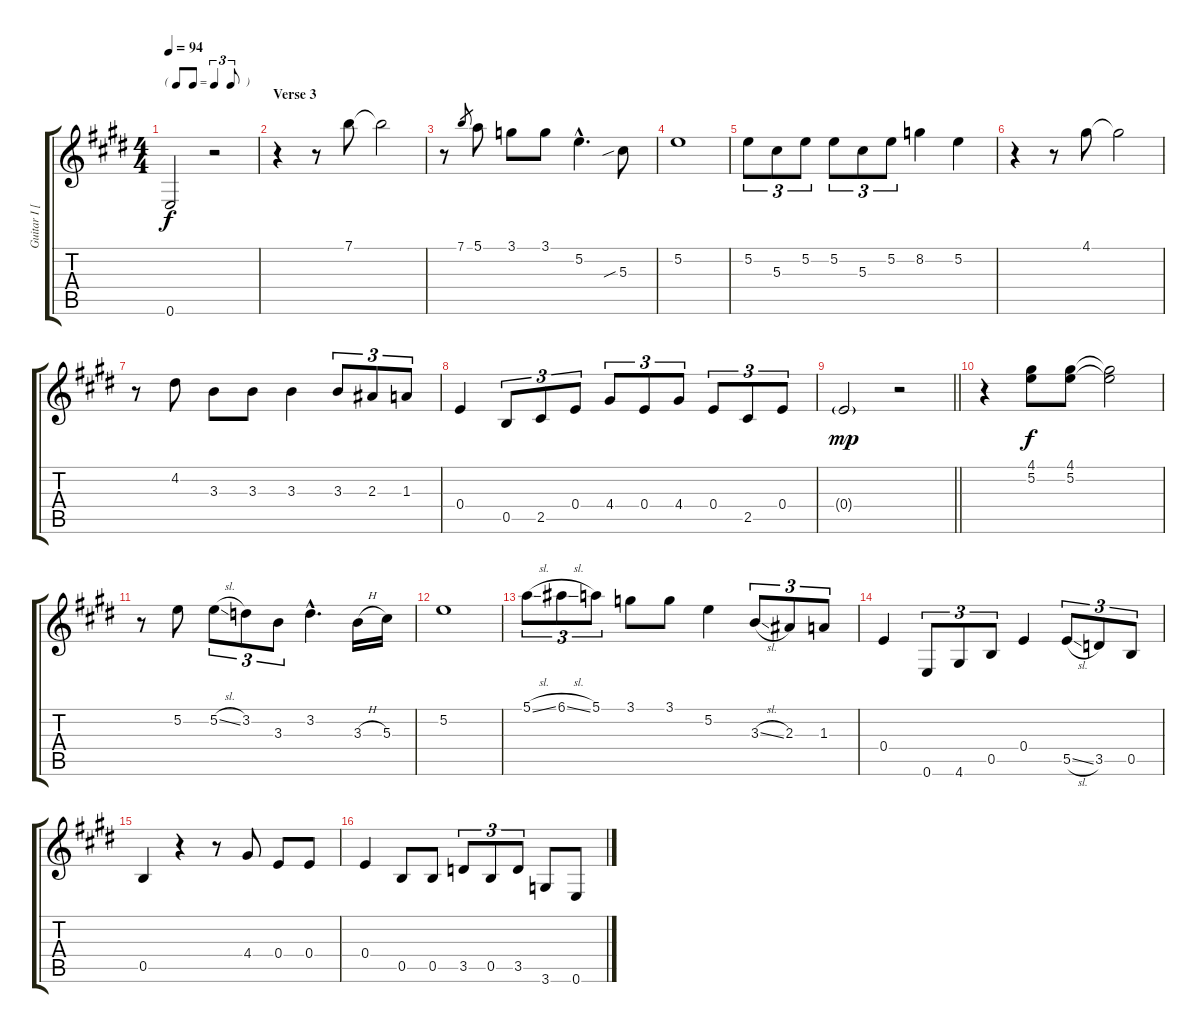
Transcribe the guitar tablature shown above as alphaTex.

\track ("Guitar I [Eric Clapton]" "Guitar I [") {instrument acousticguitarsteel}
\staff {score tabs}
\tuning (E4 B3 Ab3 E3 B2 E2) {hide}
\ts (4 4)
\tf triplet8th
\tempo 94
\clef g2
\ks e
0.6.2{dy f} r.2 |
\section ("" "Verse 3")
r.4 r.8 7.1.8 7.1{t}.2 |
r.8 7.1.8{gr} 5.1.8 3.1.8 3.1.8 5.2{hac}.4{d} 5.3{sib}.8 |
5.2.1 |
5.2.8{tu (3 2)} 5.3.8{tu (3 2)} 5.2.8{tu (3 2)} 5.2.8{tu (3 2)} 5.3.8{tu (3 2)} 5.2.8{tu (3 2)} 8.2.4 5.2.4 |
r.4 r.8 4.1.8 4.1{t}.2 |
r.8 4.2.8 3.3.8 3.3.8 3.3.4 3.3.8{tu (3 2)} 2.3.8{tu (3 2)} 1.3.8{tu (3 2)} |
0.4.4 0.5.8{tu (3 2)} 2.5.8{tu (3 2)} 0.4.8{tu (3 2)} 4.4.8{tu (3 2)} 0.4.8{tu (3 2)} 4.4.8{tu (3 2)} 0.4.8{tu (3 2)} 2.5.8{tu (3 2)} 0.4.8{tu (3 2)} |
\barLineRight lightlight
0.4{g}.2{dy mp} r.2 |
r.4 (4.1 5.2).8{dy f} (4.1 5.2).8 (4.1{t} 5.2{t}).2 |
r.8 5.2.8 5.2{sl}.8{tu (3 2)} 3.2.8{tu (3 2)} 3.3.8{tu (3 2)} 3.2{hac}.4{d} 3.3{h}.16 5.3.16 |
5.2.1 |
5.1{sl}.8{tu (3 2)} 6.1{sl}.8{tu (3 2)} 5.1.8{tu (3 2)} 3.1.8 3.1.8 5.2.4 3.3{sl}.8{tu (3 2)} 2.3.8{tu (3 2)} 1.3.8{tu (3 2)} |
0.4.4 0.6.8{tu (3 2)} 4.6.8{tu (3 2)} 0.5.8{tu (3 2)} 0.4.4 5.5{sl}.8{tu (3 2)} 3.5.8{tu (3 2)} 0.5.8{tu (3 2)} |
0.5.4 r.4 r.8 4.4.8 0.4.8 0.4.8 |
0.4.4 0.5.8 0.5.8 3.5.8{tu (3 2)} 0.5.8{tu (3 2)} 3.5.8{tu (3 2)} 3.6.8 0.6.8
